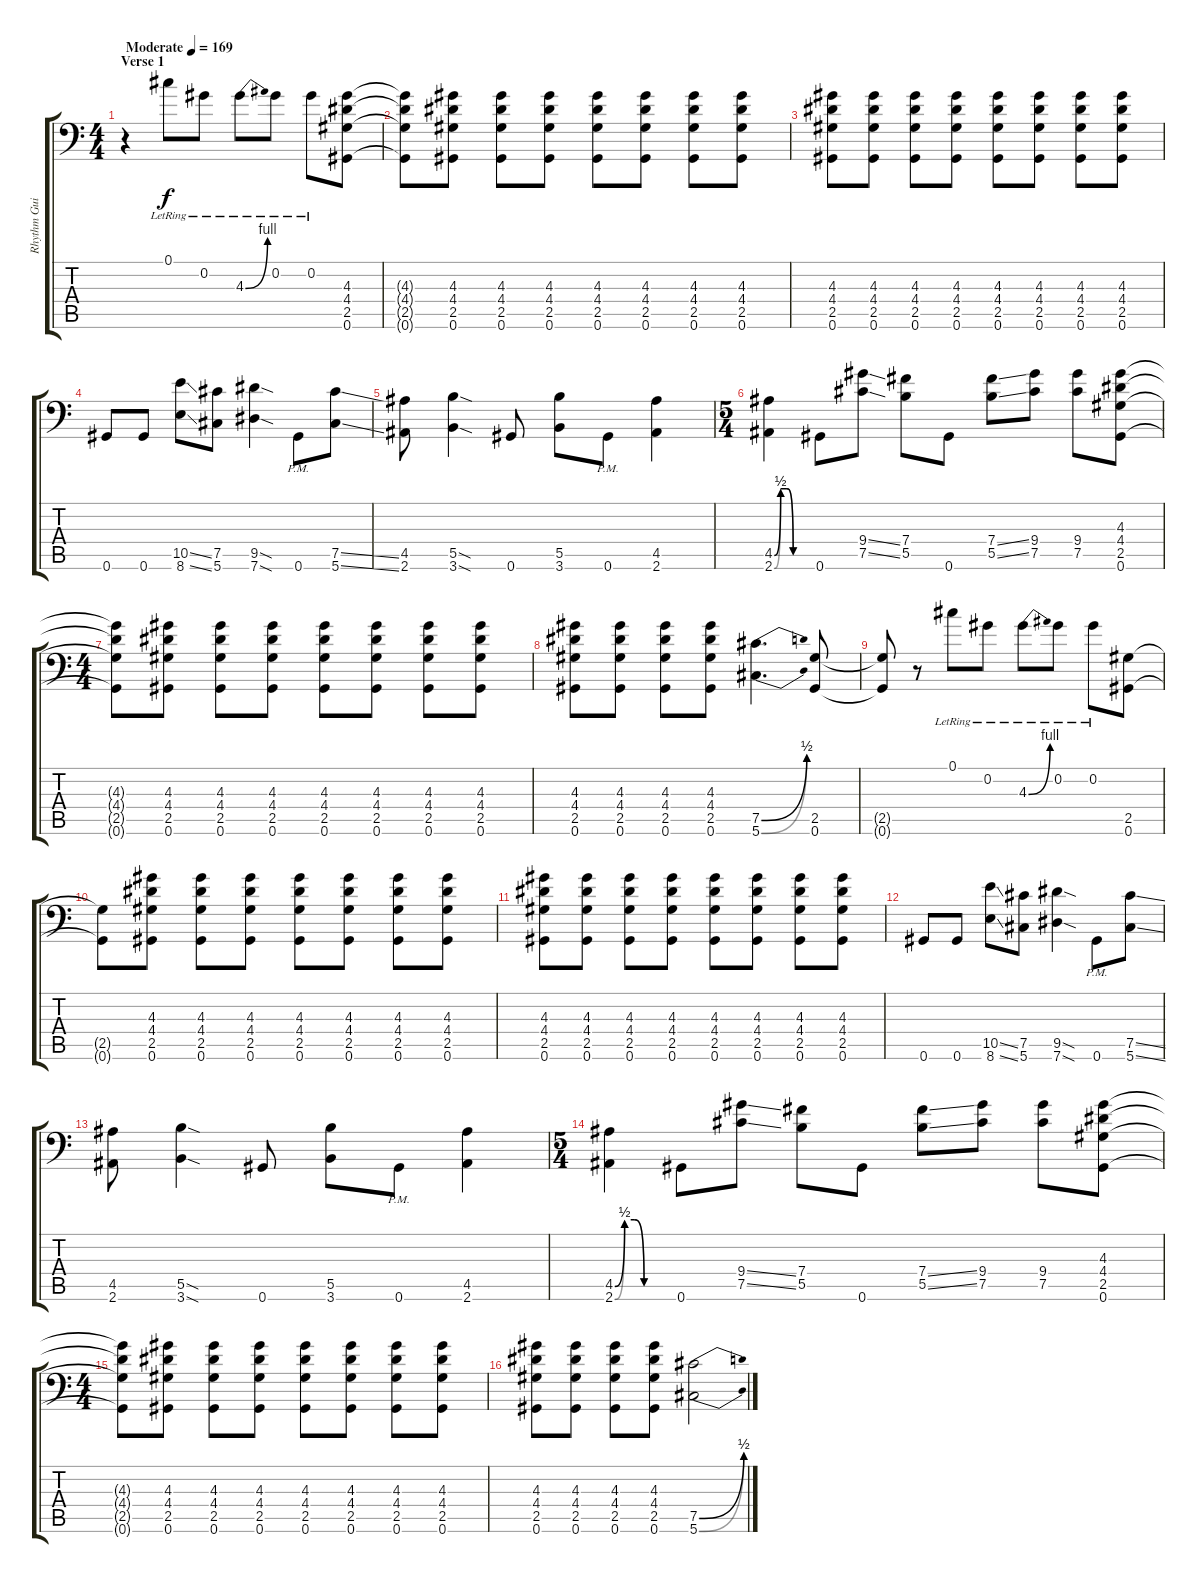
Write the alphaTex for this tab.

\track ("Rhythm Guitar 2" "Rhythm Gui") {instrument distortionguitar}
\staff {score tabs}
\tuning (Db4 Ab3 E3 B2 Gb2 Ab1) {hide}
\ts (4 4)
\section ("" "Verse 1")
\tempo (169 "Moderate")
\clef f4
\ks c
r.4{dy f instrument distortionguitar} 0.1{lr}.8 0.2{lr}.8 4.3{be (bend 0 0 60 4) lr}.8 0.2{lr}.8 0.2{lr}.8 (4.3 4.4 2.5 0.6).8 |
(4.3{t} 4.4{t} 2.5{t} 0.6{t}).8 (4.3 4.4 2.5 0.6).8 (4.3 4.4 2.5 0.6).8 (4.3 4.4 2.5 0.6).8 (4.3 4.4 2.5 0.6).8 (4.3 4.4 2.5 0.6).8 (4.3 4.4 2.5 0.6).8 (4.3 4.4 2.5 0.6).8 |
(4.3 4.4 2.5 0.6).8 (4.3 4.4 2.5 0.6).8 (4.3 4.4 2.5 0.6).8 (4.3 4.4 2.5 0.6).8 (4.3 4.4 2.5 0.6).8 (4.3 4.4 2.5 0.6).8 (4.3 4.4 2.5 0.6).8 (4.3 4.4 2.5 0.6).8 |
0.6.8 0.6.8 (10.5{ss} 8.6{ss}).8 (7.5 5.6).8 (9.5{sod} 7.6{sod}).4 0.6{pm}.8 (7.5{ss} 5.6{ss}).8 |
(4.5 2.6).8 (5.5{sod} 3.6{sod}).4 0.6.8 (5.5 3.6).8 0.6{pm}.8 (4.5 2.6).4 |
\ts (5 4)
(4.5{be (custom 0 0 10 2 20 2 30 0 60 0)} 2.6{be (custom 0 0 10 2 20 2 30 0 60 0)}).4 0.6.8 (9.4{ss} 7.5{ss}).8 (7.4 5.5).8 0.6.8 (7.4{ss} 5.5{ss}).8 (9.4 7.5).8 (9.4 7.5).8 (4.3 4.4 2.5 0.6).8 |
\ts (4 4)
(4.3{t} 4.4{t} 2.5{t} 0.6{t}).8 (4.3 4.4 2.5 0.6).8 (4.3 4.4 2.5 0.6).8 (4.3 4.4 2.5 0.6).8 (4.3 4.4 2.5 0.6).8 (4.3 4.4 2.5 0.6).8 (4.3 4.4 2.5 0.6).8 (4.3 4.4 2.5 0.6).8 |
(4.3 4.4 2.5 0.6).8 (4.3 4.4 2.5 0.6).8 (4.3 4.4 2.5 0.6).8 (4.3 4.4 2.5 0.6).8 (7.5{be (bend 0 0 60 2)} 5.6{be (bend 0 0 60 2)}).4{d} (2.5 0.6).8 |
(2.5{t} 0.6{t}).8 r.8 0.1{lr}.8 0.2{lr}.8 4.3{be (bend 0 0 60 4) lr}.8 0.2{lr}.8 0.2{lr}.8 (2.5 0.6).8 |
(2.5{t} 0.6{t}).8 (4.3 4.4 2.5 0.6).8 (4.3 4.4 2.5 0.6).8 (4.3 4.4 2.5 0.6).8 (4.3 4.4 2.5 0.6).8 (4.3 4.4 2.5 0.6).8 (4.3 4.4 2.5 0.6).8 (4.3 4.4 2.5 0.6).8 |
(4.3 4.4 2.5 0.6).8 (4.3 4.4 2.5 0.6).8 (4.3 4.4 2.5 0.6).8 (4.3 4.4 2.5 0.6).8 (4.3 4.4 2.5 0.6).8 (4.3 4.4 2.5 0.6).8 (4.3 4.4 2.5 0.6).8 (4.3 4.4 2.5 0.6).8 |
0.6.8 0.6.8 (10.5{ss} 8.6{ss}).8 (7.5 5.6).8 (9.5{sod} 7.6{sod}).4 0.6{pm}.8 (7.5{ss} 5.6{ss}).8 |
(4.5 2.6).8 (5.5{sod} 3.6{sod}).4 0.6.8 (5.5 3.6).8 0.6{pm}.8 (4.5 2.6).4 |
\ts (5 4)
(4.5{be (custom 0 0 10 2 20 2 30 0 60 0)} 2.6{be (custom 0 0 10 2 20 2 30 0 60 0)}).4 0.6.8 (9.4{ss} 7.5{ss}).8 (7.4 5.5).8 0.6.8 (7.4{ss} 5.5{ss}).8 (9.4 7.5).8 (9.4 7.5).8 (4.3 4.4 2.5 0.6).8 |
\ts (4 4)
(4.3{t} 4.4{t} 2.5{t} 0.6{t}).8 (4.3 4.4 2.5 0.6).8 (4.3 4.4 2.5 0.6).8 (4.3 4.4 2.5 0.6).8 (4.3 4.4 2.5 0.6).8 (4.3 4.4 2.5 0.6).8 (4.3 4.4 2.5 0.6).8 (4.3 4.4 2.5 0.6).8 |
(4.3 4.4 2.5 0.6).8 (4.3 4.4 2.5 0.6).8 (4.3 4.4 2.5 0.6).8 (4.3 4.4 2.5 0.6).8 (7.5{be (bend 0 0 60 2)} 5.6{be (bend 0 0 60 2)}).2
